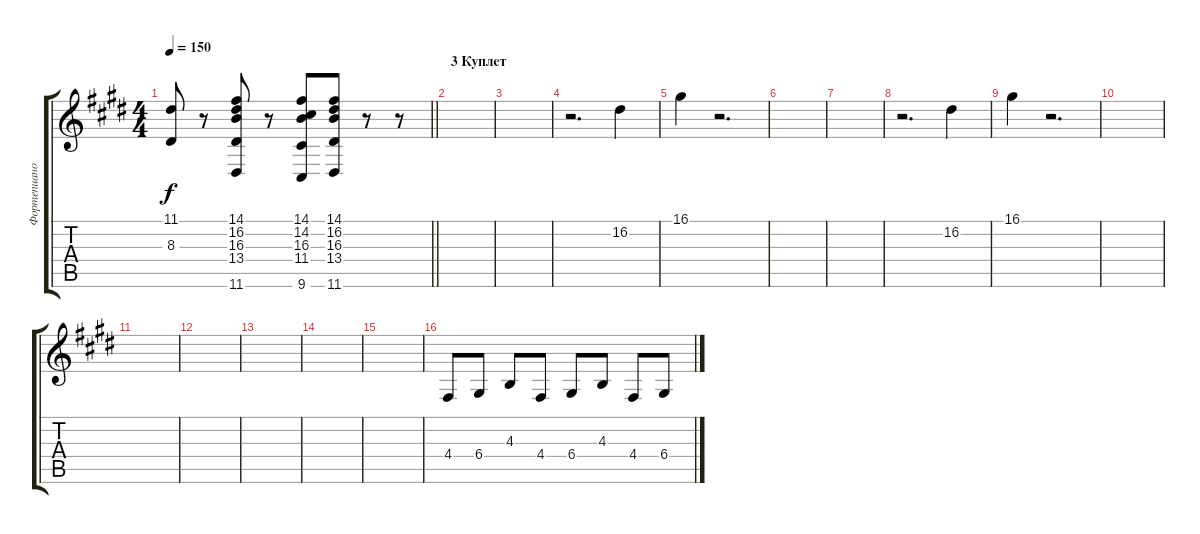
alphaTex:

\track ("Фортепиано" "Фортепиано") {instrument electricgrandpiano}
\staff {score tabs}
\tuning (E4 B3 G3 D3 A2 E2) {hide}
\ts (4 4)
\tempo 150
\clef g2
\barLineRight lightlight
\ks c#minor
(11.1 8.3).8{dy f} r.8 (14.1 16.2 16.3 13.4 11.6).8 r.8 (14.1 14.2 16.3 11.4 9.6).8 (14.1 16.2 16.3 13.4 11.6).8 r.8 r.8 |
\section ("" "3 Куплет")
|
|
r.2{d} 16.2.4 |
16.1.4 r.2{d} |
|
|
r.2{d} 16.2.4 |
16.1.4 r.2{d} |
|
|
|
|
|
|
4.4.8 6.4.8 4.3.8 4.4.8 6.4.8 4.3.8 4.4.8 6.4.8
